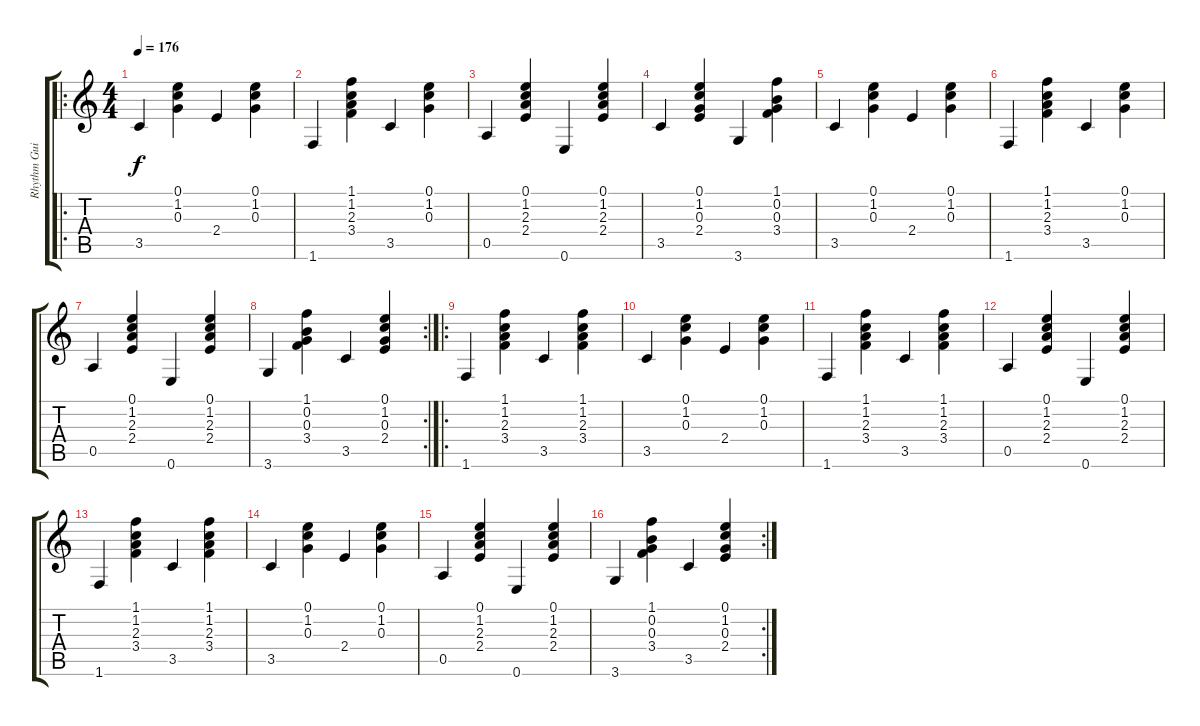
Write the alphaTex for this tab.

\track ("Rhythm Guitar" "Rhythm Gui") {instrument acousticguitarnylon}
\staff {score tabs}
\tuning (E4 B3 G3 D3 A2 E2) {hide}
\ro
\ts (4 4)
\tempo 176
\clef g2
\ks c
3.5.4{dy f instrument acousticguitarnylon} (0.1 1.2 0.3).4 2.4.4 (0.1 1.2 0.3).4 |
1.6.4 (1.1 1.2 2.3 3.4).4 3.5.4 (0.1 1.2 0.3).4 |
0.5.4 (0.1 1.2 2.3 2.4).4 0.6.4 (0.1 1.2 2.3 2.4).4 |
3.5.4 (0.1 1.2 0.3 2.4).4 3.6.4 (1.1 0.2 0.3 3.4).4 |
3.5.4 (0.1 1.2 0.3).4 2.4.4 (0.1 1.2 0.3).4 |
1.6.4 (1.1 1.2 2.3 3.4).4 3.5.4 (0.1 1.2 0.3).4 |
0.5.4 (0.1 1.2 2.3 2.4).4 0.6.4 (0.1 1.2 2.3 2.4).4 |
\rc 2
3.6.4 (1.1 0.2 0.3 3.4).4 3.5.4 (0.1 1.2 0.3 2.4).4 |
\ro
1.6.4 (1.1 1.2 2.3 3.4).4 3.5.4 (1.1 1.2 2.3 3.4).4 |
3.5.4 (0.1 1.2 0.3).4 2.4.4 (0.1 1.2 0.3).4 |
1.6.4 (1.1 1.2 2.3 3.4).4 3.5.4 (1.1 1.2 2.3 3.4).4 |
0.5.4 (0.1 1.2 2.3 2.4).4 0.6.4 (0.1 1.2 2.3 2.4).4 |
1.6.4 (1.1 1.2 2.3 3.4).4 3.5.4 (1.1 1.2 2.3 3.4).4 |
3.5.4 (0.1 1.2 0.3).4 2.4.4 (0.1 1.2 0.3).4 |
0.5.4 (0.1 1.2 2.3 2.4).4 0.6.4 (0.1 1.2 2.3 2.4).4 |
\rc 2
3.6.4 (1.1 0.2 0.3 3.4).4 3.5.4 (0.1 1.2 0.3 2.4).4
